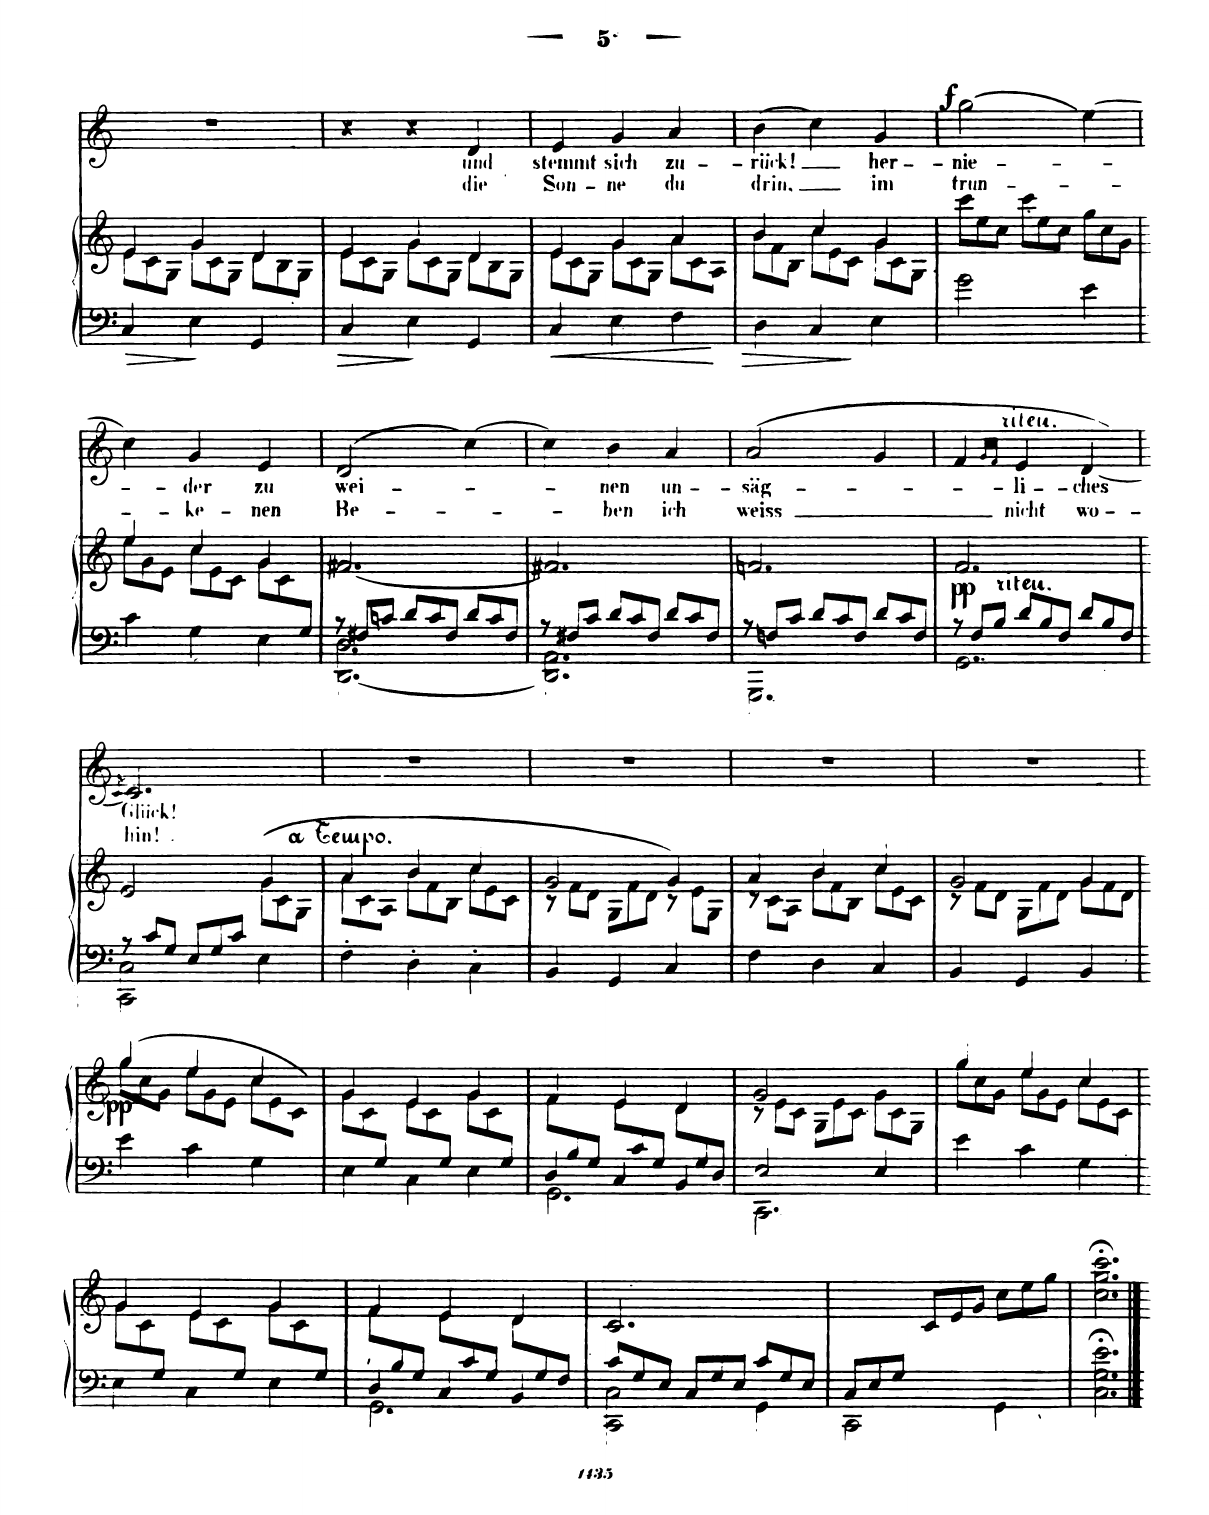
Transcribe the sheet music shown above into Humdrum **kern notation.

**kern	**kern	**dynam	**kern	**text	**text	**dynam
*part2	*part2	*part2	*part1	*part1	*part1	*part1
*staff3	*staff2	*staff2/3	*staff1	*staff1	*staff1	*staff1
*I"Pianoforte	*	*	*I"Singstimme Voice	*	*	*
*I'Pno	*	*	*	*	*	*
*clefF4	*clefG2	*	*clefG2	*	*	*
*k[]	*k[]	*	*k[]	*	*	*
*M3/4	*M3/4	*	*M3/4	*	*	*
=62	=62	=62	=62	=62	=62	=62
*	*^	*	*	*	*	*
*	*	*Xtuplet	*	*	*	*	*
4C/	4e/	12e\L	.	2.r	.	.	.
.	.	12c\	.	.	.	.	.
.	.	12G\J	.	.	.	.	.
4E\	4g/	12g\L	.	.	.	.	.
.	.	12c\	.	.	.	.	.
.	.	12G\J	.	.	.	.	.
4GG/	4d/	12d\L	.	.	.	.	.
.	.	12B\	.	.	.	.	.
.	.	12G\J	.	.	.	.	.
=63	=63	=63	=63	=63	=63	=63	=63
4C/	4e/	12e\L	.	4r	.	.	.
.	.	12c\	.	.	.	.	.
.	.	12G\J	.	.	.	.	.
4E\	4g/	12g\L	.	4r	.	.	.
.	.	12c\	.	.	.	.	.
.	.	12G\J	.	.	.	.	.
4GG/	4d/	12d\L	.	4d/	und	die	.
.	.	12B\	.	.	.	.	.
.	.	12G\J	.	.	.	.	.
=64	=64	=64	=64	=64	=64	=64	=64
4C/	4e/	12e\L	.	4e/	stemmt	Son-	.
.	.	12c\	.	.	.	.	.
.	.	12G\J	.	.	.	.	.
4E\	4g/	12g\L	.	4g/	sich	-ne	.
.	.	12c\	.	.	.	.	.
.	.	12G\J	.	.	.	.	.
4F\	4a/	12a\L	.	4a/	zu-	du	.
.	.	12c\	.	.	.	.	.
.	.	12A\J	.	.	.	.	.
=65	=65	=65	=65	=65	=65	=65	=65
4D\	4b/	12b\L	.	(4b\	-rück!	drin,	.
.	.	12f\	.	.	.	.	.
.	.	12B\J	.	.	.	.	.
4C/	4cc/	12cc\L	.	4cc\)	.	.	.
.	.	12e\	.	.	.	.	.
.	.	12c\J	.	.	.	.	.
4E\	4g/	12g\L	.	4g/	her-	im	.
.	.	12c\	.	.	.	.	.
.	.	12G\J	.	.	.	.	.
=66	=66	=66	=66	=66	=66	=66	=66
!	!	!	!	!	!	!	!LO:DY:a
*	*v	*v	*	*	*	*	*
2g\	12ccc\L	.	(2gg\	-nie-	trun-	f
.	12ee\	.	.	.	.	.
.	12cc\J	.	.	.	.	.
.	12ccc\L	.	.	.	.	.
.	12ee\	.	.	.	.	.
.	12cc\J	.	.	.	.	.
4e\	12gg\L	.	(4ee\)	.	.	.
.	12cc\	.	.	.	.	.
.	12g\J	.	.	.	.	.
=67	=67	=67	=67	=67	=67	=67
*^	*^	*	*	*	*	*
3%2ryy	4c\	4ee/	12ee\L	.	4cc\)	.	.	.
.	.	.	12g\	.	.	.	.	.
.	.	.	12e\J	.	.	.	.	.
.	4G\	4cc/	12cc\L	.	4g/	-der	-ke-	.
.	.	.	12e\	.	.	.	.	.
.	.	.	12c\J	.	.	.	.	.
.	4E\	4g/	12g\L	.	4e/	zu	-nen	.
.	.	.	12c\	.	.	.	.	.
12G/J	.	.	12ryy	.	.	.	.	.
*	*	*v	*v	*	*	*	*	*
=68	=68	=68	=68	=68	=68	=68	=68
*Xtuplet	*	*	*	*	*	*	*
12r	[2.DD\ 2.D\	[2.f#X/	.	(2d/	wei-	Be-	.
12F#X/L	.	.	.	.	.	.	.
12cn/J	.	.	.	.	.	.	.
12d/L	.	.	.	.	.	.	.
12c/	.	.	.	.	.	.	.
12F#/J	.	.	.	.	.	.	.
12d/L	.	.	.	[4cc\)	.	.	.
12c/	.	.	.	.	.	.	.
12F#/J	.	.	.	.	.	.	.
=69	=69	=69	=69	=69	=69	=69	=69
12r	2.DD\] 2.AA\	2.f#X/]	.	4cc\]	.	.	.
12F#X/L	.	.	.	.	.	.	.
12c/J	.	.	.	.	.	.	.
12d/L	.	.	.	4b\	-nen	-ben	.
12c/	.	.	.	.	.	.	.
12F#/J	.	.	.	.	.	.	.
12d/L	.	.	.	4a/	un	ich	.
12c/	.	.	.	.	.	.	.
12F#/J	.	.	.	.	.	.	.
=70	=70	=70	=70	=70	=70	=70	=70
12r	2.GGG\	2.fn/	.	(2a/	säg-	weiss	.
12Fn/L	.	.	.	.	.	.	.
12c/J	.	.	.	.	.	.	.
12d/L	.	.	.	.	.	.	.
12c/	.	.	.	.	.	.	.
12F/J	.	.	.	.	.	.	.
12d/L	.	.	.	4g/	.	.	.
12c/	.	.	.	.	.	.	.
12F/J	.	.	.	.	.	.	.
=71	=71	=71	=71	=71	=71	=71	=71
!	!	!	!LO:DY:b	!	!	!	!
12r	2.GG\	2.f/	pp	4f/	.	.	.
12F/L	.	.	.	.	.	.	.
12B/J	.	.	.	.	.	.	.
.	.	.	.	32qg/LLL	.	.	.
.	.	.	.	32qf/JJJ	.	.	.
!	!	!	!	!LO:TX:a:B:t=riten.	!	!	!
!LO:TX:a:B:t=riten.	!	!	!	!	!	!	!
12d/L	.	.	.	4e/	-li-	nicht	.
12B/	.	.	.	.	.	.	.
12F/J	.	.	.	.	.	.	.
12d/L	.	.	.	(4d/)	-ches	wo-	.
12B/	.	.	.	.	.	.	.
12F/J	.	.	.	.	.	.	.
=72	=72	=72	=72	=72	=72	=72	=72
.	.	.	.	8qc/	.	.	.
*	*	*^	*	*	*	*	*
12r	2CC\ 2C\	2e/	2ryy	.	2.c/)	Glück!	-hin!	.
12c/L	.	.	.	.	.	.	.	.
12G/J	.	.	.	.	.	.	.	.
12E/L	.	.	.	.	.	.	.	.
12G/	.	.	.	.	.	.	.	.
12B/J	.	.	.	.	.	.	.	.
!	!	!LO:TX:a:B:t=a Tempo.	!	!	!	!	!	!
4E\	4ryy	(4g/	12g\L	.	.	.	.	.
.	.	.	12c\	.	.	.	.	.
.	.	.	12G\J	.	.	.	.	.
*v	*v	*	*	*	*	*	*	*
=73	=73	=73	=73	=73	=73	=73	=73
4F'\	4a/	12a\L	.	2.r	.	.	.
.	.	12c\	.	.	.	.	.
.	.	12A\J	.	.	.	.	.
4D'\	4b/	12b\L	.	.	.	.	.
.	.	12f\	.	.	.	.	.
.	.	12B\J	.	.	.	.	.
4C'\	4cc/	12cc\L	.	.	.	.	.
.	.	12e\	.	.	.	.	.
.	.	12c\J	.	.	.	.	.
=74	=74	=74	=74	=74	=74	=74	=74
4BB/	12r	2g/	.	2.r	.	.	.
.	12f\L	.	.	.	.	.	.
.	12d\J	.	.	.	.	.	.
4GG/	12G\L	.	.	.	.	.	.
.	12f\	.	.	.	.	.	.
.	12d\J	.	.	.	.	.	.
4C/	12r	4g/)	.	.	.	.	.
.	12e\L	.	.	.	.	.	.
.	12G\J	.	.	.	.	.	.
=75	=75	=75	=75	=75	=75	=75	=75
4F\	12r	4a/	.	2.r	.	.	.
.	12c\L	.	.	.	.	.	.
.	12A\J	.	.	.	.	.	.
4D\	12b\L	4b/	.	.	.	.	.
.	12f\	.	.	.	.	.	.
.	12B\J	.	.	.	.	.	.
4C/	12cc\L	4cc/	.	.	.	.	.
.	12e\	.	.	.	.	.	.
.	12A\J	.	.	.	.	.	.
=76	=76	=76	=76	=76	=76	=76	=76
4BB/	12r	2g/	.	2.r	.	.	.
.	12f\L	.	.	.	.	.	.
.	12d\J	.	.	.	.	.	.
4GG/	12G\L	.	.	.	.	.	.
.	12f\	.	.	.	.	.	.
.	12d\J	.	.	.	.	.	.
4BB/	12g\L	4g/	.	.	.	.	.
.	12f\	.	.	.	.	.	.
.	12d\J	.	.	.	.	.	.
=77	=77	=77	=77	=77	=77	=77	=77
!	!	!	!LO:DY:b	!	!	!	!
4e\	4gg/	(>12gg\L	pp	2.r	.	.	.
.	.	12cc\	.	.	.	.	.
.	.	12g\J	.	.	.	.	.
4c\	4ee/	12ee\L	.	.	.	.	.
.	.	12g\	.	.	.	.	.
.	.	12e\J	.	.	.	.	.
4G\	4cc/	12cc\L	.	.	.	.	.
.	.	12e\	.	.	.	.	.
.	.	12c\J)	.	.	.	.	.
=78	=78	=78	=78	=78	=78	=78	=78
*^	*	*	*	*	*	*	*
6ryy	4E\	12g\L	4g/	.	2.r	.	.	.
.	.	12c\	.	.	.	.	.	.
12G/J	.	12ryy	.	.	.	.	.	.
6ryy	4C/	12e\L	4e/	.	.	.	.	.
.	.	12c\	.	.	.	.	.	.
12G/J	.	12ryy	.	.	.	.	.	.
6ryy	4E\	12g\L	4g/	.	.	.	.	.
.	.	12c\	.	.	.	.	.	.
12G/J	.	12ryy	.	.	.	.	.	.
=79	=79	=79	=79	=79	=79	=79	=79	=79
*	*^	*	*	*	*	*	*	*
12ryy	4D/	2.GG\	12g\L	4g/	.	2.r	.	.	.
12B/	.	.	6ryy	.	.	.	.	.	.
12G/J	.	.	.	.	.	.	.	.	.
12ryy	4C/	.	12e\L	4e/	.	.	.	.	.
12c/	.	.	6ryy	.	.	.	.	.	.
12G/J	.	.	.	.	.	.	.	.	.
12ryy	4BB/	.	12d\L	4d/	.	.	.	.	.
12G/	.	.	6ryy	.	.	.	.	.	.
12D/J	.	.	.	.	.	.	.	.	.
*	*v	*v	*	*	*	*	*	*	*
=80	=80	=80	=80	=80	=80	=80	=80	=80
2E/	2.CC\	2g/	12r	.	2.r	.	.	.
.	.	.	12e\L	.	.	.	.	.
.	.	.	12c\J	.	.	.	.	.
.	.	.	12G\L	.	.	.	.	.
.	.	.	12e\	.	.	.	.	.
.	.	.	12c\J	.	.	.	.	.
4E/	.	12g\L	4ryy	.	.	.	.	.
.	.	12c\	.	.	.	.	.	.
.	.	12G\J	.	.	.	.	.	.
*v	*v	*	*	*	*	*	*	*
=81	=81	=81	=81	=81	=81	=81	=81
4e\	12gg\L	4gg/	.	2.r	.	.	.
.	12cc\	.	.	.	.	.	.
.	12g\J	.	.	.	.	.	.
4c\	12ee\L	4ee/	.	.	.	.	.
.	12g\	.	.	.	.	.	.
.	12e\J	.	.	.	.	.	.
4G\	12cc\L	4cc/	.	.	.	.	.
.	12e\	.	.	.	.	.	.
.	12c\J	.	.	.	.	.	.
=82	=82	=82	=82	=82	=82	=82	=82
*^	*	*	*	*	*	*	*
6ryy	4E\	12g\L	4g/	.	2.r	.	.	.
.	.	12c\	.	.	.	.	.	.
12G/J	.	12ryy	.	.	.	.	.	.
6ryy	4C/	12e\L	4e/	.	.	.	.	.
.	.	12c\	.	.	.	.	.	.
12G/J	.	12ryy	.	.	.	.	.	.
6ryy	4E\	12g\L	4g/	.	.	.	.	.
.	.	12c\	.	.	.	.	.	.
12G/J	.	12ryy	.	.	.	.	.	.
=83	=83	=83	=83	=83	=83	=83	=83	=83
*	*^	*	*	*	*	*	*	*
12ryy	4D/	2.GG\	12f\L	4f/	.	2.r	.	.	.
12B/	.	.	6ryy	.	.	.	.	.	.
12G/J	.	.	.	.	.	.	.	.	.
12ryy	4C/	.	12e\L	4e/	.	.	.	.	.
12c/	.	.	6ryy	.	.	.	.	.	.
12G/J	.	.	.	.	.	.	.	.	.
12ryy	4BB/	.	12d\L	4d/	.	.	.	.	.
12G/	.	.	6ryy	.	.	.	.	.	.
12F/J	.	.	.	.	.	.	.	.	.
*	*v	*v	*	*	*	*	*	*	*
*	*	*v	*v	*	*	*	*	*
=84	=84	=84	=84	=84	=84	=84	=84
2CC\ 2C\	12c/L	2.c/	.	2.r	.	.	.
.	12G/	.	.	.	.	.	.
.	12E/J	.	.	.	.	.	.
.	12C/L	.	.	.	.	.	.
.	12G/	.	.	.	.	.	.
.	12E/J	.	.	.	.	.	.
4GG\	12c/L	.	.	.	.	.	.
.	12G/	.	.	.	.	.	.
.	12E/J	.	.	.	.	.	.
=85	=85	=85	=85	=85	=85	=85	=85
12C/L	2CC\	4ryy	.	2.r	.	.	.
12E/	.	.	.	.	.	.	.
12G/J	.	.	.	.	.	.	.
2ryy	.	12c/L	.	.	.	.	.
.	.	12e/	.	.	.	.	.
.	.	12g/J	.	.	.	.	.
.	4GG\	12cc\L	.	.	.	.	.
.	.	12ee\	.	.	.	.	.
.	.	12gg\J	.	.	.	.	.
*v	*v	*	*	*	*	*	*
=86	=86	=86	=86	=86	=86	=86
2.C\;< 2.G\;< 2.e\;<	2.cc\;< 2.gg\;< 2.ccc\;<	.	2.r	.	.	.
==	==	==	==	==	==	==
*-	*-	*-	*-	*-	*-	*-
